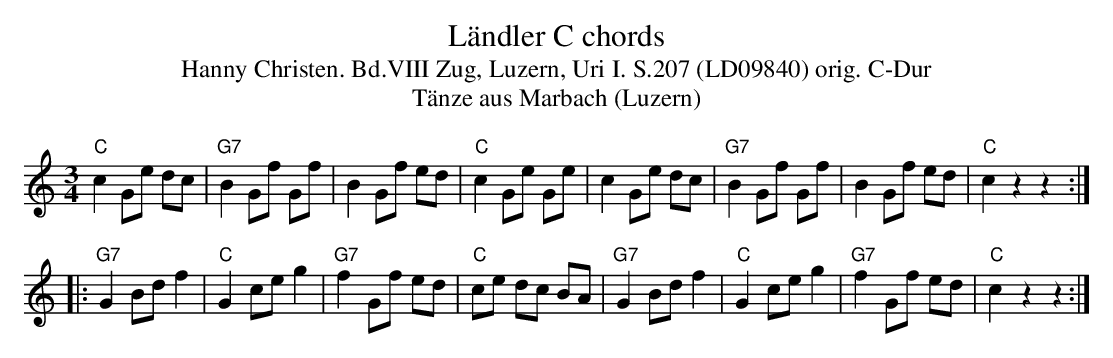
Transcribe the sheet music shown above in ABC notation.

X:1
T: Ländler C chords
T:Hanny Christen. Bd.VIII Zug, Luzern, Uri I. S.207 (LD09840) orig. C-Dur
T: T\"anze aus Marbach (Luzern)
M:3/4
L:1/8
K:C %%MIDI gchordon
"C"c2 Ge dc | "G7"B2 Gf Gf | B2 Gf ed | "C"c2 Ge Ge | c2 Ge dc | "G7"B2 Gf Gf | B2 Gf ed | "C"c2z2z2 ::
"G7"G2 Bd f2 | "C"G2 ce g2 | "G7"f2 Gf ed | "C"ce dc BA | "G7"G2 Bd f2 | "C"G2 ce g2 | "G7"f2 Gf ed | "C"c2z2z2 :|
